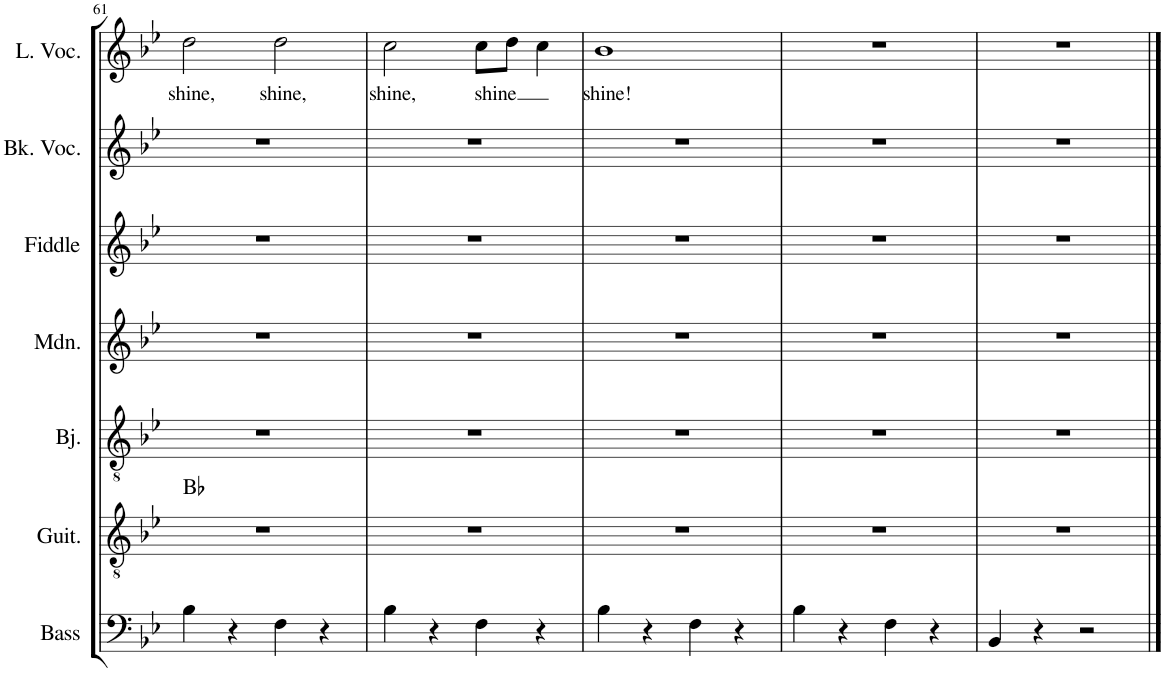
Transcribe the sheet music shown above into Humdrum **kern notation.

**kern	**kern	**harte	**kern	**kern	**kern	**kern	**kern	**text
*part7	*part6	*part6	*part5	*part4	*part3	*part2	*part1	*part1
*staff7	*staff6	*	*staff5	*staff4	*staff3	*staff2	*staff1	*staff1
*I"Bass	*I"Guitar	*	*I"Banjo	*I"Mandolin	*I"Fiddle	*I"Backing Vocals	*I"Lead Vocals	*
*I'Bass	*I'Guit.	*	*I'Bj.	*I'Mdn.	*I'Fiddle	*I'Bk. Voc.	*I'L. Voc.	*
!!LO:PB:g=z
*clefF4	*clefGv2	*	*clefGv2	*clefG2	*clefG2	*clefG2	*clefG2	*
*Trd7c12	*	*	*Trd7c12	*	*	*	*	*
*k[b-e-]	*k[b-e-]	*	*k[b-e-]	*k[b-e-]	*k[b-e-]	*k[b-e-]	*k[b-e-]	*
*M2/2	*M2/2	*	*M2/2	*M2/2	*M2/2	*M2/2	*M2/2	*
*met(c|)	*met(c|)	*	*met(c|)	*met(c|)	*met(c|)	*met(c|)	*met(c|)	*
=61	=61	=61	=61	=61	=61	=61	=61	=61
!	!	!	!	!	!	!	!	!LO:LY:b
4B-\	1r	Bb:maj	1r	1r	1r	1r	2dd\	shine,
4r	.	.	.	.	.	.	.	.
!	!	!	!	!	!	!	!	!LO:LY:b
4F\	.	.	.	.	.	.	2dd\	shine,
4r	.	.	.	.	.	.	.	.
=62	=62	=62	=62	=62	=62	=62	=62	=62
!	!	!	!	!	!	!	!	!LO:LY:b
4B-\	1r	.	1r	1r	1r	1r	2cc\	shine,
4r	.	.	.	.	.	.	.	.
!	!	!	!	!	!	!	!	!LO:LY:b
4F\	.	.	.	.	.	.	8cc\L	shine
.	.	.	.	.	.	.	8dd\J	.
4r	.	.	.	.	.	.	4cc\	.
=63	=63	=63	=63	=63	=63	=63	=63	=63
!	!	!	!	!	!	!	!	!LO:LY:b
4B-\	1r	.	1r	1r	1r	1r	1b-	shine!
4r	.	.	.	.	.	.	.	.
4F\	.	.	.	.	.	.	.	.
4r	.	.	.	.	.	.	.	.
=64	=64	=64	=64	=64	=64	=64	=64	=64
4B-\	1r	.	1r	1r	1r	1r	1r	.
4r	.	.	.	.	.	.	.	.
4F\	.	.	.	.	.	.	.	.
4r	.	.	.	.	.	.	.	.
=65	=65	=65	=65	=65	=65	=65	=65	=65
4BB-/	1r	.	1r	1r	1r	1r	1r	.
4r	.	.	.	.	.	.	.	.
2r	.	.	.	.	.	.	.	.
==	==	==	==	==	==	==	==	==
*-	*-	*-	*-	*-	*-	*-	*-	*-
